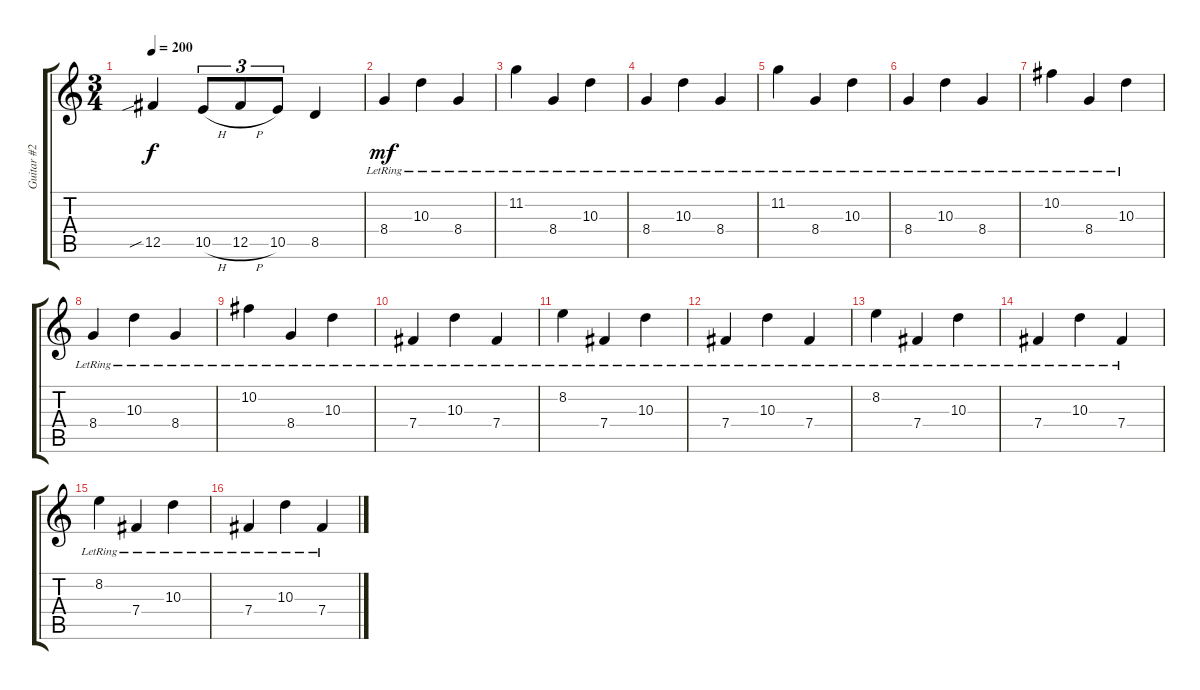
\track ("Guitar #2" "Guitar #2") {instrument overdrivenguitar}
\staff {score tabs}
\tuning (Db4 Ab3 E3 B2 Gb2 B1) {hide}
\ts (3 4)
\tempo 200
\clef g2
\ks c
12.5{sib}.4{dy f} 10.5{h}.8{tu (3 2)} 12.5{h}.8{tu (3 2)} 10.5.8{tu (3 2)} 8.5.4 |
8.4{lr}.4{dy mf} 10.3{lr}.4 8.4{lr}.4 |
11.2{lr}.4 8.4{lr}.4 10.3{lr}.4 |
8.4{lr}.4 10.3{lr}.4 8.4{lr}.4 |
11.2{lr}.4 8.4{lr}.4 10.3{lr}.4 |
8.4{lr}.4 10.3{lr}.4 8.4{lr}.4 |
10.2{lr}.4 8.4{lr}.4 10.3{lr}.4 |
8.4{lr}.4 10.3{lr}.4 8.4{lr}.4 |
10.2{lr}.4 8.4{lr}.4 10.3{lr}.4 |
7.4{lr}.4 10.3{lr}.4 7.4{lr}.4 |
8.2{lr}.4 7.4{lr}.4 10.3{lr}.4 |
7.4{lr}.4 10.3{lr}.4 7.4{lr}.4 |
8.2{lr}.4 7.4{lr}.4 10.3{lr}.4 |
7.4{lr}.4 10.3{lr}.4 7.4{lr}.4 |
8.2{lr}.4 7.4{lr}.4 10.3{lr}.4 |
7.4{lr}.4 10.3{lr}.4 7.4{lr}.4
